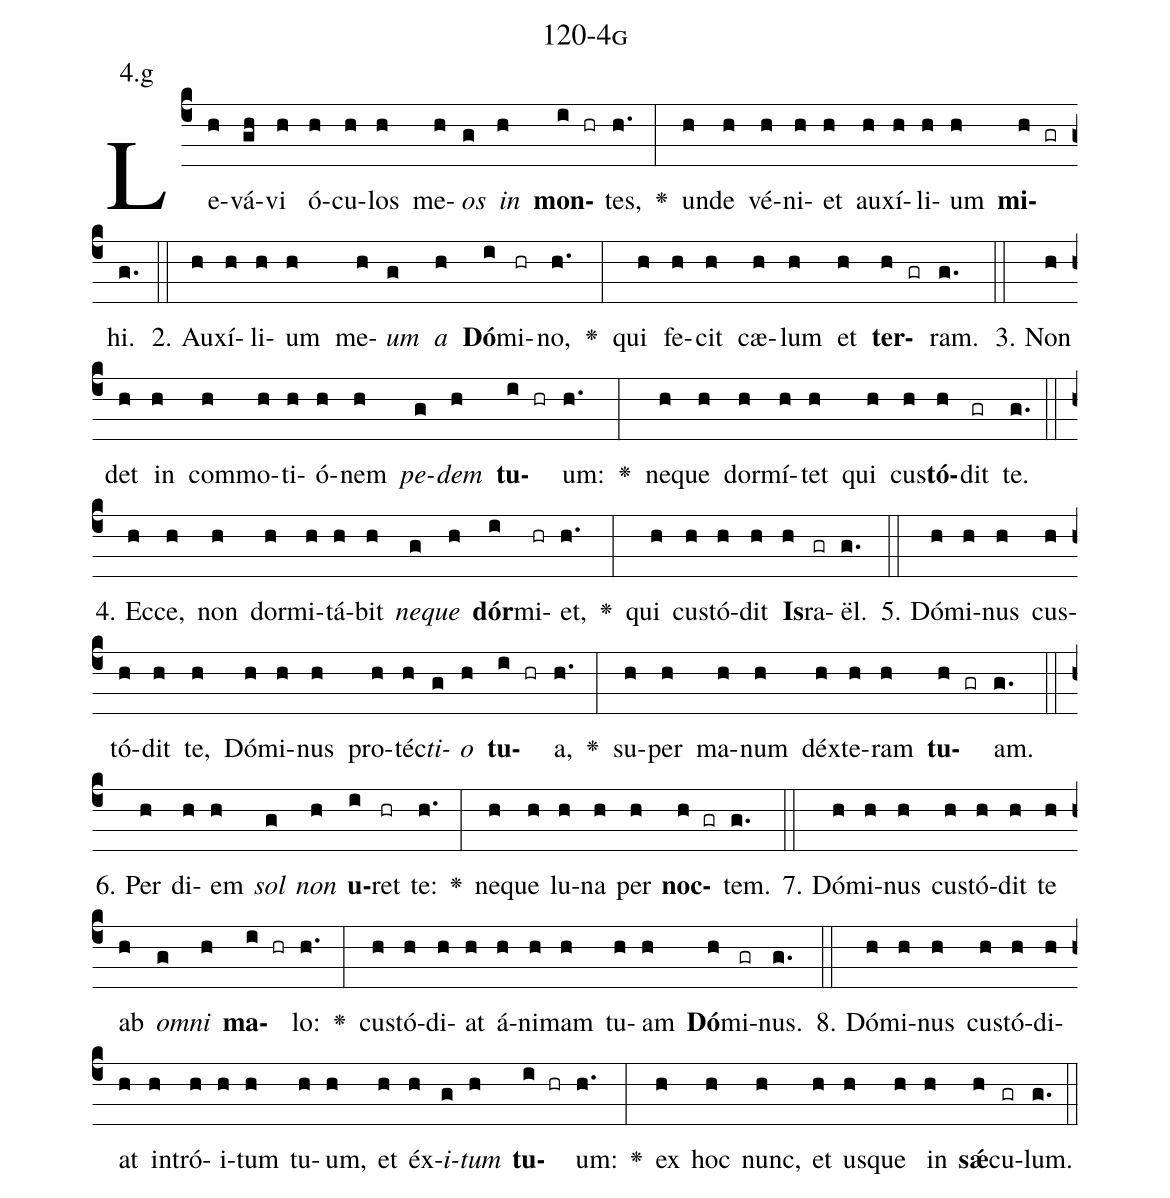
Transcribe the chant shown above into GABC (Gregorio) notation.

name: 120-4g;
annotation: 4.g;
%%
(c4)Le(h)vá(gh)vi(h) ó(h)cu(h)los(h) me(h)<i>os</i>(g) <i>in</i>(h) <b>mon</b>(i hr)tes,(h.) <v>\greheightstar</v>(:) un(h)de(h) vé(h)ni(h)et(h) au(h)xí(h)li(h)um(h) <b>mi</b>(h gr)hi.(g.) (::)
2. Au(h)xí(h)li(h)um(h) me(h)<i>um</i>(g) <i>a</i>(h) <b>Dó</b>(i)mi(hr)no,(h.) <v>\greheightstar</v>(:) qui(h) fe(h)cit(h) cæ(h)lum(h) et(h) <b>ter</b>(h gr)ram.(g.) (::)
3. Non(h) det(h) in(h) com(h)mo(h)ti(h)ó(h)nem(h) <i>pe</i>(g)<i>dem</i>(h) <b>tu</b>(i hr)um:(h.) <v>\greheightstar</v>(:) ne(h)que(h) dor(h)mí(h)tet(h) qui(h) cus(h)<b>tó</b>(h)dit(gr) te.(g.) (::)
4. Ec(h)ce,(h) non(h) dor(h)mi(h)tá(h)bit(h) <i>ne</i>(g)<i>que</i>(h) <b>dór</b>(i)mi(hr)et,(h.) <v>\greheightstar</v>(:) qui(h) cus(h)tó(h)dit(h) <b>Is</b>(h)ra(gr)ël.(g.) (::)
5. Dó(h)mi(h)nus(h) cus(h)tó(h)dit(h) te,(h) Dó(h)mi(h)nus(h) pro(h)téc(h)<i>ti</i>(g)<i>o</i>(h) <b>tu</b>(i hr)a,(h.) <v>\greheightstar</v>(:) su(h)per(h) ma(h)num(h) déx(h)te(h)ram(h) <b>tu</b>(h gr)am.(g.) (::)
6. Per(h) di(h)em(h) <i>sol</i>(g) <i>non</i>(h) <b>u</b>(i)ret(hr) te:(h.) <v>\greheightstar</v>(:) ne(h)que(h) lu(h)na(h) per(h) <b>noc</b>(h gr)tem.(g.) (::)
7. Dó(h)mi(h)nus(h) cus(h)tó(h)dit(h) te(h) ab(h) <i>om</i>(g)<i>ni</i>(h) <b>ma</b>(i hr)lo:(h.) <v>\greheightstar</v>(:) cus(h)tó(h)di(h)at(h) á(h)ni(h)mam(h) tu(h)am(h) <b>Dó</b>(h)mi(gr)nus.(g.) (::)
8. Dó(h)mi(h)nus(h) cus(h)tó(h)di(h)at(h) in(h)tró(h)i(h)tum(h) tu(h)um,(h) et(h) éx(h)<i>i</i>(g)<i>tum</i>(h) <b>tu</b>(i hr)um:(h.) <v>\greheightstar</v>(:) ex(h) hoc(h) nunc,(h) et(h) us(h)que(h) in(h) <b>sǽ</b>(h)cu(gr)lum.(g.) (::)
